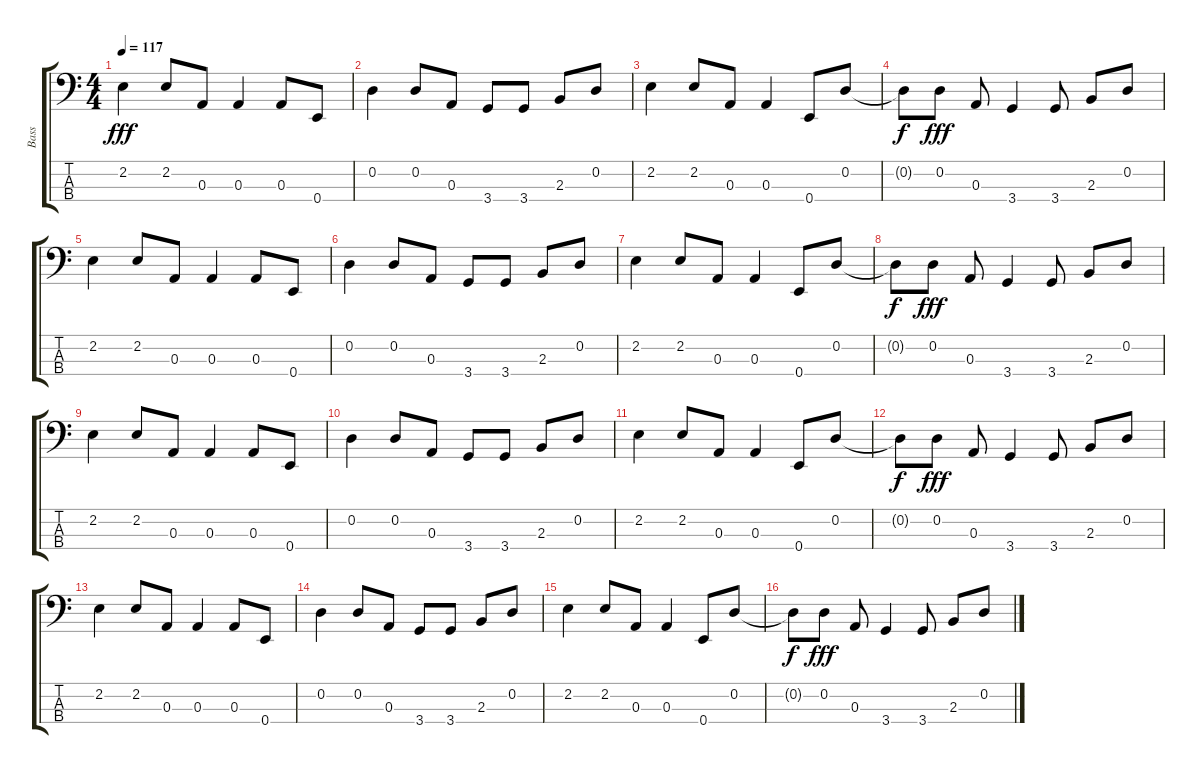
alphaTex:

\track ("Bass" "Bass") {instrument electricbasspick}
\staff {score tabs}
\tuning (G2 D2 A1 E1) {hide}
\ts (4 4)
\tempo 117
\clef f4
\ks c
2.2.4{dy fff} 2.2.8 0.3.8 0.3.4 0.3.8 0.4.8 |
0.2.4 0.2.8 0.3.8 3.4.8 3.4.8 2.3.8 0.2.8 |
2.2.4 2.2.8 0.3.8 0.3.4 0.4.8 0.2.8 |
0.2{t}.8{dy f} 0.2.8{dy fff} 0.3.8 3.4.4 3.4.8 2.3.8 0.2.8 |
2.2.4 2.2.8 0.3.8 0.3.4 0.3.8 0.4.8 |
0.2.4 0.2.8 0.3.8 3.4.8 3.4.8 2.3.8 0.2.8 |
2.2.4 2.2.8 0.3.8 0.3.4 0.4.8 0.2.8 |
0.2{t}.8{dy f} 0.2.8{dy fff} 0.3.8 3.4.4 3.4.8 2.3.8 0.2.8 |
2.2.4 2.2.8 0.3.8 0.3.4 0.3.8 0.4.8 |
0.2.4 0.2.8 0.3.8 3.4.8 3.4.8 2.3.8 0.2.8 |
2.2.4 2.2.8 0.3.8 0.3.4 0.4.8 0.2.8 |
0.2{t}.8{dy f} 0.2.8{dy fff} 0.3.8 3.4.4 3.4.8 2.3.8 0.2.8 |
2.2.4 2.2.8 0.3.8 0.3.4 0.3.8 0.4.8 |
0.2.4 0.2.8 0.3.8 3.4.8 3.4.8 2.3.8 0.2.8 |
2.2.4 2.2.8 0.3.8 0.3.4 0.4.8 0.2.8 |
0.2{t}.8{dy f} 0.2.8{dy fff} 0.3.8 3.4.4 3.4.8 2.3.8 0.2.8
